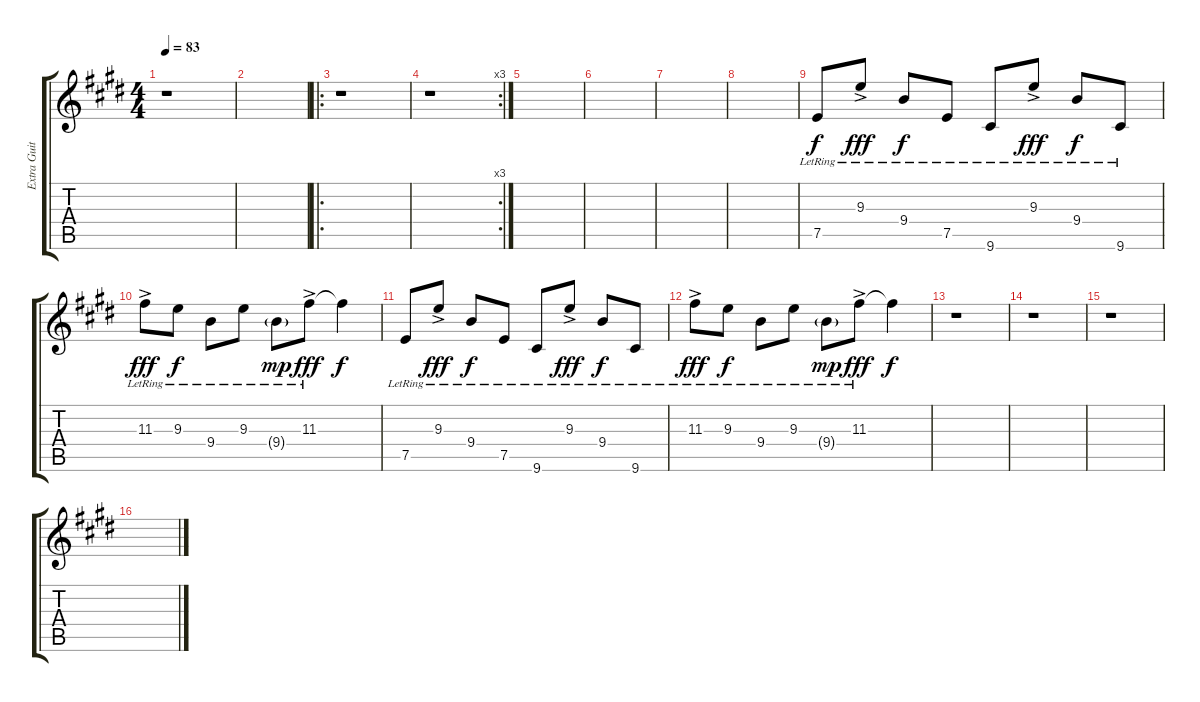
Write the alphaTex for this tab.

\track ("Extra Guitar" "Extra Guit") {instrument electricguitarclean}
\staff {score tabs}
\tuning (E4 B3 G3 D3 A2 E2) {hide}
\ts (4 4)
\tempo 83
\clef g2
\ks e
r.1{dy f} |
\ks c#minor
|
\ro
r.1 |
\rc 3
r.1 |
|
|
|
|
7.5{lr}.8 9.3{ac lr}.8{dy fff} 9.4{lr}.8{dy f} 7.5{lr}.8 9.6{lr}.8 9.3{ac lr}.8{dy fff} 9.4{lr}.8{dy f} 9.6{lr}.8 |
11.3{ac lr}.8{dy fff} 9.3{lr}.8{dy f} 9.4{lr}.8 9.3{lr}.8 9.4{g lr}.8{dy mp} 11.3{ac lr}.8{dy fff} 11.3{t}.4{dy f} |
7.5{lr}.8 9.3{ac lr}.8{dy fff} 9.4{lr}.8{dy f} 7.5{lr}.8 9.6{lr}.8 9.3{ac lr}.8{dy fff} 9.4{lr}.8{dy f} 9.6{lr}.8 |
11.3{ac lr}.8{dy fff} 9.3{lr}.8{dy f} 9.4{lr}.8 9.3{lr}.8 9.4{g lr}.8{dy mp} 11.3{ac lr}.8{dy fff} 11.3{t}.4{dy f} |
\ks e
r.1 |
r.1 |
r.1 |
\ks c#minor
